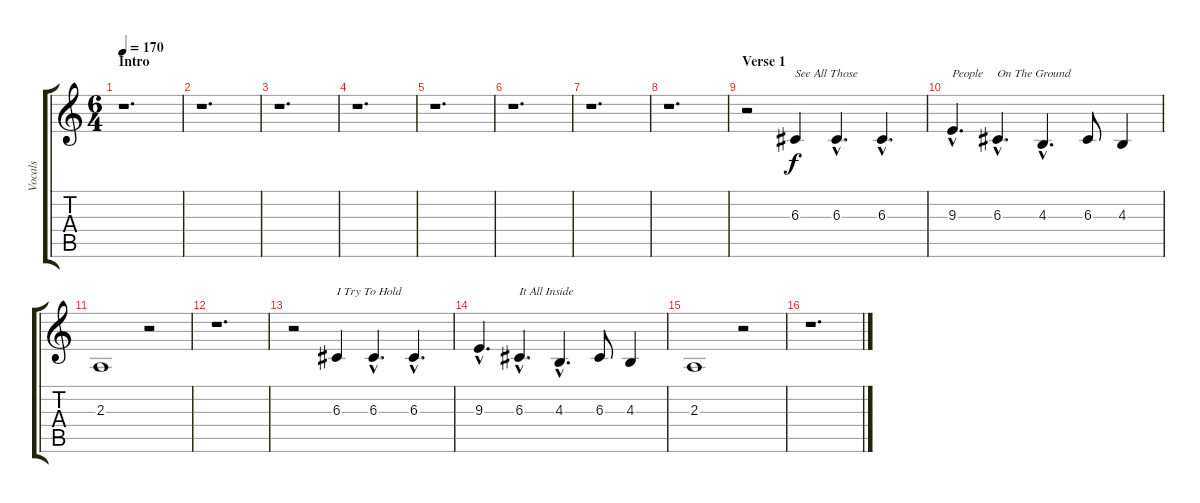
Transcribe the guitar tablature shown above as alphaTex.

\track ("Vocals" "Vocals") {instrument oboe}
\staff {score tabs}
\tuning (E4 B3 G3 D3 A2 D2) {hide}
\ts (6 4)
\section ("" "Intro")
\tempo 170
\clef g2
\ks c
r.1{d dy f instrument oboe} |
r.1{d} |
r.1{d} |
r.1{d} |
r.1{d} |
r.1{d} |
r.1{d} |
r.1{d} |
\section ("" "Verse 1")
r.2 6.3.4{txt "See All Those"} 6.3{hac}.4{d} 6.3{hac}.4{d} |
9.3{hac}.4{d txt "People"} 6.3{hac}.4{d txt "On The Ground"} 4.3{hac}.4{d} 6.3.8 4.3.4 |
2.3.1 r.2 |
r.1{d} |
r.2 6.3.4{txt "I Try To Hold"} 6.3{hac}.4{d} 6.3{hac}.4{d} |
9.3{hac}.4{d} 6.3{hac}.4{d txt "It All Inside"} 4.3{hac}.4{d} 6.3.8 4.3.4 |
2.3.1 r.2 |
r.1{d}
